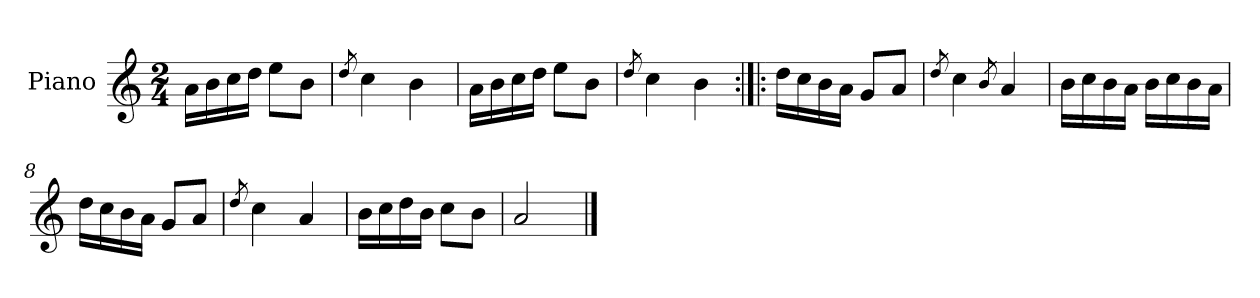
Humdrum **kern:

**kern
*part1
*staff1
*I"Piano
*I'Pno.
*clefG2
*k[]
*M2/4
=1
16a\LL
16b\
16cc\
16dd\JJ
8ee\L
8b\J
=2
8qdd/
4cc\
4b\
=3
16a\LL
16b\
16cc\
16dd\JJ
8ee\L
8b\J
=4
8qdd/
4cc\
4b\
=5:|!|:
16dd\LL
16cc\
16b\
16a\JJ
8g/L
8a/J
=6
8qdd/
4cc\
8qb/
4a/
=7
16b\LL
16cc\
16b\
16a\JJ
16b\LL
16cc\
16b\
16a\JJ
!!LO:LB:g=z
=8
16dd\LL
16cc\
16b\
16a\JJ
8g/L
8a/J
=9
8qdd/
4cc\
4a/
=10
16b\LL
16cc\
16dd\
16b\JJ
8cc\L
8b\J
=11
2a/
==
*-
